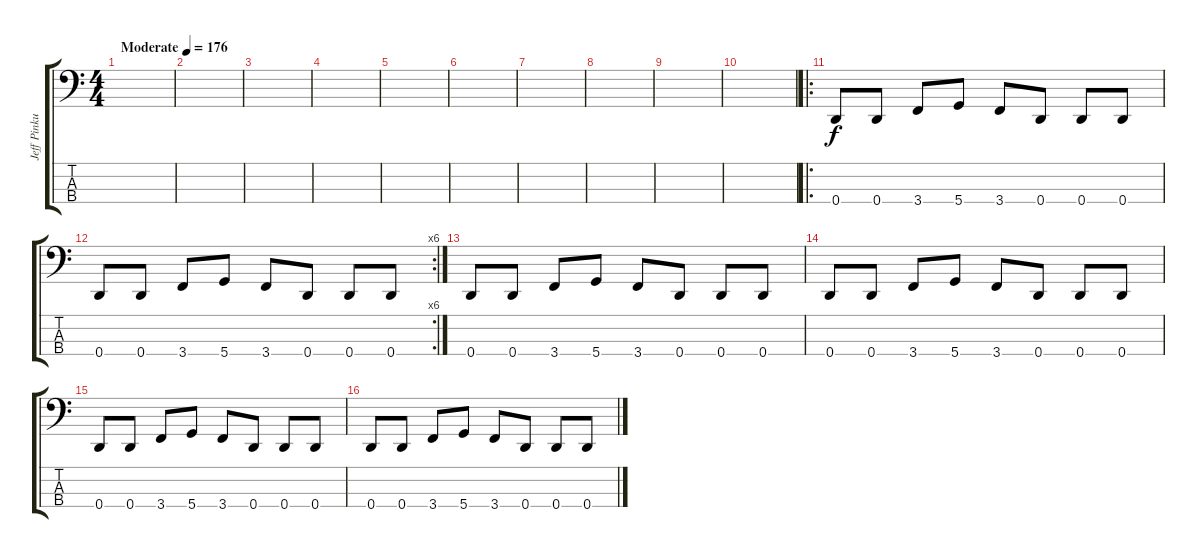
\track ("Jeff Pinkus" "Jeff Pinku") {instrument electricbassfinger}
\staff {score tabs}
\tuning (G2 D2 A1 D1) {hide}
\ts (4 4)
\tempo (176 "Moderate")
\clef f4
\ks c
|
|
|
|
|
|
|
|
|
|
\ro
0.4.8 0.4.8 3.4.8 5.4.8 3.4.8 0.4.8 0.4.8 0.4.8 |
\rc 6
0.4.8 0.4.8 3.4.8 5.4.8 3.4.8 0.4.8 0.4.8 0.4.8 |
0.4.8 0.4.8 3.4.8 5.4.8 3.4.8 0.4.8 0.4.8 0.4.8 |
0.4.8 0.4.8 3.4.8 5.4.8 3.4.8 0.4.8 0.4.8 0.4.8 |
0.4.8 0.4.8 3.4.8 5.4.8 3.4.8 0.4.8 0.4.8 0.4.8 |
0.4.8 0.4.8 3.4.8 5.4.8 3.4.8 0.4.8 0.4.8 0.4.8
